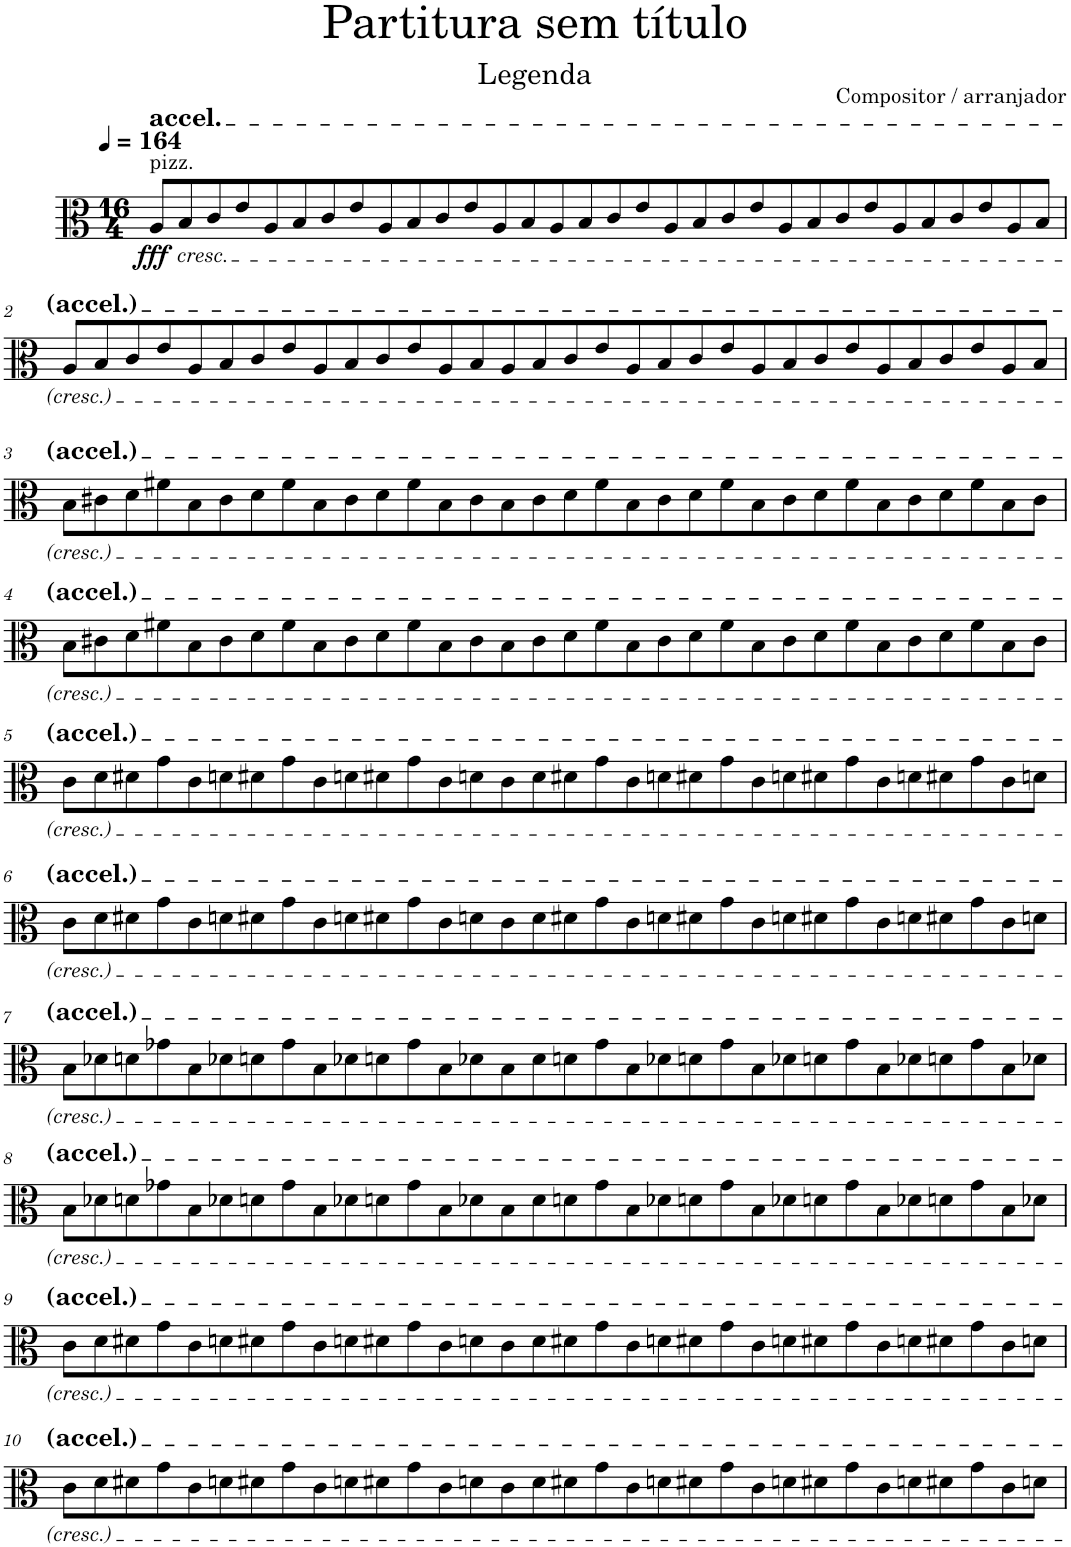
**kern	**dynam
*part1	*part1
*staff1	*staff1
*I"Viola	*
*I'Vla.	*
*clefC3	*
*k[]	*
*M16/4	*
*MM164	*
=1	=1
!LO:TX:a:t=pizz.	!
!LO:TX:a:t=accel.	!
!LO:TX:b:i:t=cresc.	!
!	!LO:DY:b
8A/L	fff
8B/	.
8c/	.
8e/	.
8A/	.
8B/	.
8c/	.
8e/	.
8A/	.
8B/	.
8c/	.
8e/	.
8A/	.
8B/	.
8A/	.
8B/	.
8c/	.
8e/	.
8A/	.
8B/	.
8c/	.
8e/	.
8A/	.
8B/	.
8c/	.
8e/	.
8A/	.
8B/	.
8c/	.
8e/	.
8A/	.
8B/J	.
!!LO:LB:g=z
=2	=2
8A/L	.
8B/	.
8c/	.
8e/	.
8A/	.
8B/	.
8c/	.
8e/	.
8A/	.
8B/	.
8c/	.
8e/	.
8A/	.
8B/	.
8A/	.
8B/	.
8c/	.
8e/	.
8A/	.
8B/	.
8c/	.
8e/	.
8A/	.
8B/	.
8c/	.
8e/	.
8A/	.
8B/	.
8c/	.
8e/	.
8A/	.
8B/J	.
!!LO:LB:g=z
=3	=3
8B\L	.
8c#X\	.
8d\	.
8f#X\	.
8B\	.
8c#\	.
8d\	.
8f#\	.
8B\	.
8c#\	.
8d\	.
8f#\	.
8B\	.
8c#\	.
8B\	.
8c#\	.
8d\	.
8f#\	.
8B\	.
8c#\	.
8d\	.
8f#\	.
8B\	.
8c#\	.
8d\	.
8f#\	.
8B\	.
8c#\	.
8d\	.
8f#\	.
8B\	.
8c#\J	.
!!LO:LB:g=z
=4	=4
8B\L	.
8c#X\	.
8d\	.
8f#X\	.
8B\	.
8c#\	.
8d\	.
8f#\	.
8B\	.
8c#\	.
8d\	.
8f#\	.
8B\	.
8c#\	.
8B\	.
8c#\	.
8d\	.
8f#\	.
8B\	.
8c#\	.
8d\	.
8f#\	.
8B\	.
8c#\	.
8d\	.
8f#\	.
8B\	.
8c#\	.
8d\	.
8f#\	.
8B\	.
8c#\J	.
!!LO:LB:g=z
=5	=5
8c\L	.
8d\	.
8d#X\	.
8g\	.
8c\	.
8dn\	.
8d#X\	.
8g\	.
8c\	.
8dn\	.
8d#X\	.
8g\	.
8c\	.
8dn\	.
8c\	.
8d\	.
8d#X\	.
8g\	.
8c\	.
8dn\	.
8d#X\	.
8g\	.
8c\	.
8dn\	.
8d#X\	.
8g\	.
8c\	.
8dn\	.
8d#X\	.
8g\	.
8c\	.
8dn\J	.
!!LO:LB:g=z
=6	=6
8c\L	.
8d\	.
8d#X\	.
8g\	.
8c\	.
8dn\	.
8d#X\	.
8g\	.
8c\	.
8dn\	.
8d#X\	.
8g\	.
8c\	.
8dn\	.
8c\	.
8d\	.
8d#X\	.
8g\	.
8c\	.
8dn\	.
8d#X\	.
8g\	.
8c\	.
8dn\	.
8d#X\	.
8g\	.
8c\	.
8dn\	.
8d#X\	.
8g\	.
8c\	.
8dn\J	.
!!LO:LB:g=z
=7	=7
8B\L	.
8d-X\	.
8dn\	.
8g-X\	.
8B\	.
8d-X\	.
8dn\	.
8g-\	.
8B\	.
8d-X\	.
8dn\	.
8g-\	.
8B\	.
8d-X\	.
8B\	.
8d-\	.
8dn\	.
8g-\	.
8B\	.
8d-X\	.
8dn\	.
8g-\	.
8B\	.
8d-X\	.
8dn\	.
8g-\	.
8B\	.
8d-X\	.
8dn\	.
8g-\	.
8B\	.
8d-X\J	.
!!LO:LB:g=z
=8	=8
8B\L	.
8d-X\	.
8dn\	.
8g-X\	.
8B\	.
8d-X\	.
8dn\	.
8g-\	.
8B\	.
8d-X\	.
8dn\	.
8g-\	.
8B\	.
8d-X\	.
8B\	.
8d-\	.
8dn\	.
8g-\	.
8B\	.
8d-X\	.
8dn\	.
8g-\	.
8B\	.
8d-X\	.
8dn\	.
8g-\	.
8B\	.
8d-X\	.
8dn\	.
8g-\	.
8B\	.
8d-X\J	.
!!LO:LB:g=z
=9	=9
8c\L	.
8d\	.
8d#X\	.
8g\	.
8c\	.
8dn\	.
8d#X\	.
8g\	.
8c\	.
8dn\	.
8d#X\	.
8g\	.
8c\	.
8dn\	.
8c\	.
8d\	.
8d#X\	.
8g\	.
8c\	.
8dn\	.
8d#X\	.
8g\	.
8c\	.
8dn\	.
8d#X\	.
8g\	.
8c\	.
8dn\	.
8d#X\	.
8g\	.
8c\	.
8dn\J	.
!!LO:LB:g=z
=10	=10
8c\L	.
8d\	.
8d#X\	.
8g\	.
8c\	.
8dn\	.
8d#X\	.
8g\	.
8c\	.
8dn\	.
8d#X\	.
8g\	.
8c\	.
8dn\	.
8c\	.
8d\	.
8d#X\	.
8g\	.
8c\	.
8dn\	.
8d#X\	.
8g\	.
8c\	.
8dn\	.
8d#X\	.
8g\	.
8c\	.
8dn\	.
8d#X\	.
8g\	.
8c\	.
8dn\J	.
=	=
*-	*-
